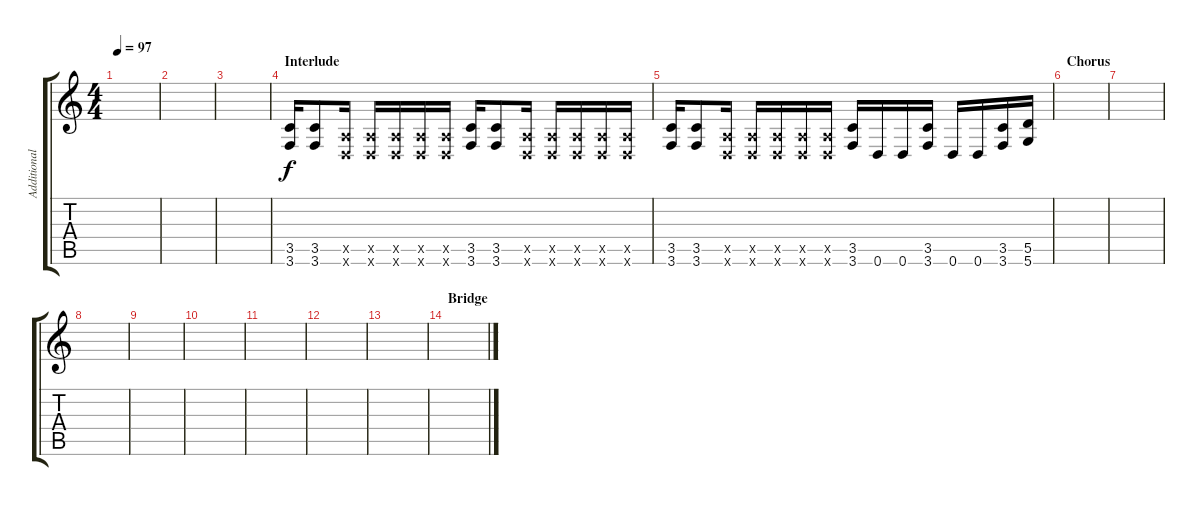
\track ("Additional Guitar" "Additional") {instrument distortionguitar}
\staff {score tabs}
\tuning (E4 B3 G3 D3 A2 D2) {hide}
\ts (4 4)
\tempo 97
\clef g2
\ks c
|
|
|
\section ("" "Interlude")
(3.5 3.6).16{volume 13} (3.5 3.6).8 (0.5{x} 0.6{x}).16 (0.5{x} 0.6{x}).16 (0.5{x} 0.6{x}).16 (0.5{x} 0.6{x}).16 (0.5{x} 0.6{x}).16 (3.5 3.6).16 (3.5 3.6).8 (0.5{x} 0.6{x}).16 (0.5{x} 0.6{x}).16 (0.5{x} 0.6{x}).16 (0.5{x} 0.6{x}).16 (0.5{x} 0.6{x}).16 |
(3.5 3.6).16 (3.5 3.6).8 (0.5{x} 0.6{x}).16 (0.5{x} 0.6{x}).16 (0.5{x} 0.6{x}).16 (0.5{x} 0.6{x}).16 (0.5{x} 0.6{x}).16 (3.5 3.6).16 0.6.16 0.6.16 (3.5 3.6).16 0.6.16 0.6.16 (3.5 3.6).16 (5.5 5.6).16 |
\section ("" "Chorus")
|
|
|
|
|
|
|
|
\section ("" "Bridge")
